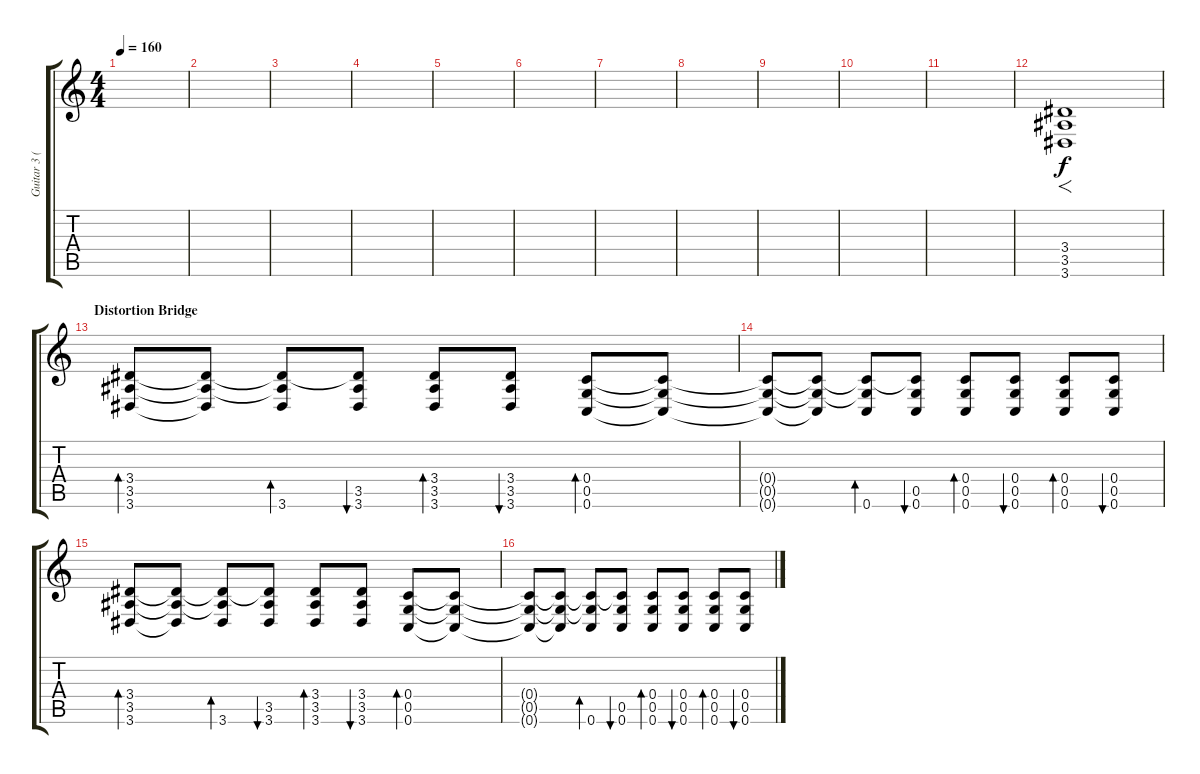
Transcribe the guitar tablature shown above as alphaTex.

\track ("Guitar 3 (distortion)" "Guitar 3 (") {instrument distortionguitar}
\staff {score tabs}
\tuning (D4 A3 F3 C3 G2 C2) {hide}
\ts (4 4)
\tempo 160
\clef g2
\ks c
|
|
|
|
|
|
|
|
|
|
|
(3.4 3.5 3.6).1{f} |
\section ("" "Distortion Bridge")
(3.4 3.5 3.6).8{bd 60} (3.4{t} 3.5{t} 3.6{t}).8 (3.4{t} 3.5{t} 3.6).8{bd 60} (3.4{t} 3.5 3.6).8{bu 60} (3.4 3.5 3.6).8{bd 60} (3.4 3.5 3.6).8{bu 60} (0.4 0.5 0.6).8{bd 60} (0.4{t} 0.5{t} 0.6{t}).8 |
(0.4{t} 0.5{t} 0.6{t}).8 (0.4{t} 0.5{t} 0.6{t}).8 (0.4{t} 0.5{t} 0.6).8{bd 60} (0.4{t} 0.5 0.6).8{bu 60} (0.4 0.5 0.6).8{bd 60} (0.4 0.5 0.6).8{bu 60} (0.4 0.5 0.6).8{bd 60} (0.4 0.5 0.6).8{bu 60} |
(3.4 3.5 3.6).8{bd 60} (3.4{t} 3.5{t} 3.6{t}).8 (3.4{t} 3.5{t} 3.6).8{bd 60} (3.4{t} 3.5 3.6).8{bu 60} (3.4 3.5 3.6).8{bd 60} (3.4 3.5 3.6).8{bu 60} (0.4 0.5 0.6).8{bd 60} (0.4{t} 0.5{t} 0.6{t}).8 |
(0.4{t} 0.5{t} 0.6{t}).8 (0.4{t} 0.5{t} 0.6{t}).8 (0.4{t} 0.5{t} 0.6).8{bd 60} (0.4{t} 0.5 0.6).8{bu 60} (0.4 0.5 0.6).8{bd 60} (0.4 0.5 0.6).8{bu 60} (0.4 0.5 0.6).8{bd 60} (0.4 0.5 0.6).8{bu 60}
